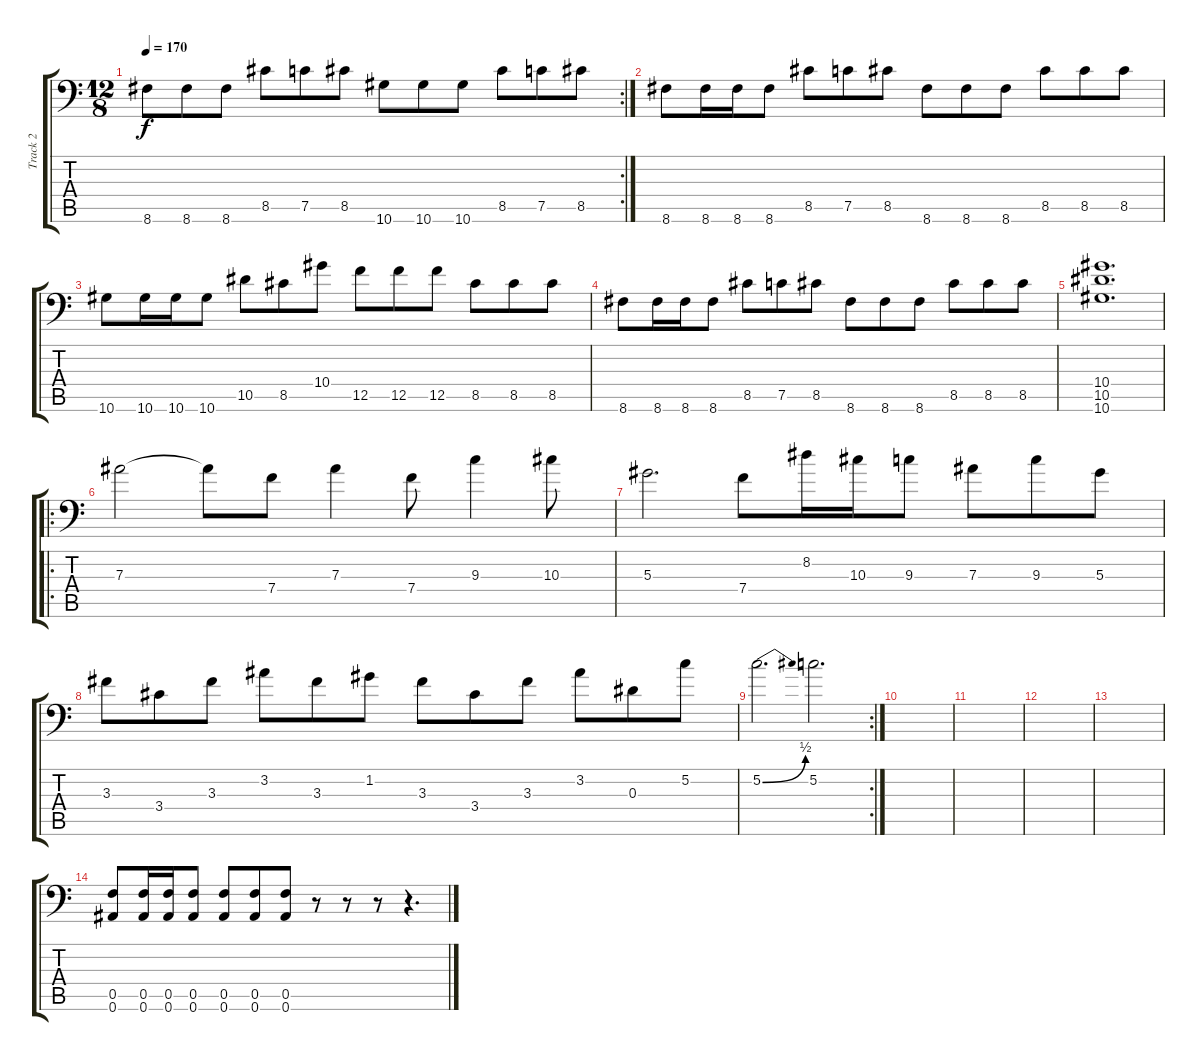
\track ("Track 2" "Track 2") {instrument distortionguitar}
\staff {score tabs}
\tuning (C4 G3 Eb3 Bb2 F2 Bb1) {hide}
\rc 2
\ts (12 8)
\tempo 170
\clef f4
\ks c
8.6.8{dy f} 8.6.8 8.6.8 8.5.8 7.5.8 8.5.8 10.6.8 10.6.8 10.6.8 8.5.8 7.5.8 8.5.8 |
8.6.8 8.6.16 8.6.16 8.6.8 8.5.8 7.5.8 8.5.8 8.6.8 8.6.8 8.6.8 8.5.8 8.5.8 8.5.8 |
10.6.8 10.6.16 10.6.16 10.6.8 10.5.8 8.5.8 10.4.8 12.5.8 12.5.8 12.5.8 8.5.8 8.5.8 8.5.8 |
8.6.8 8.6.16 8.6.16 8.6.8 8.5.8 7.5.8 8.5.8 8.6.8 8.6.8 8.6.8 8.5.8 8.5.8 8.5.8 |
(10.4 10.5 10.6).1{d} |
\ro
7.3.2{volume 16} 7.3{t}.8 7.4.8 7.3.4 7.4.8 9.3.4 10.3.8 |
5.3.2{d} 7.4.8 8.2.16 10.3.16 9.3.8 7.3.8 9.3.8 5.3.8 |
3.3.8 3.4.8 3.3.8 3.2.8 3.3.8 1.2.8 3.3.8 3.4.8 3.3.8 3.2.8 0.3.8 5.2.8 |
\rc 2
5.2{be (bend 0 0 60 2)}.2{d} 5.2.2{d} |
|
|
|
|
(0.5 0.6).8 (0.5 0.6).16 (0.5 0.6).16 (0.5 0.6).8 (0.5 0.6).8 (0.5 0.6).8 (0.5 0.6).8 r.8 r.8 r.8 r.4{d}
